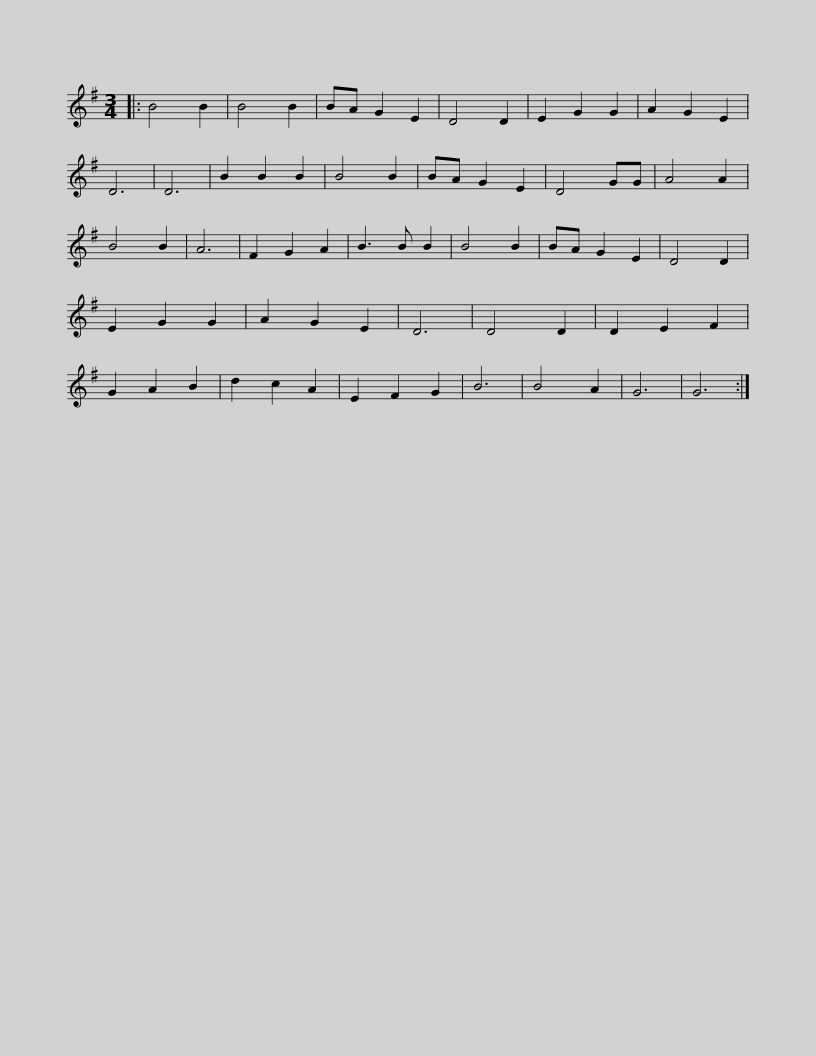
X:1
L:1/8
M:3/4
I:linebreak $
K:G
V:1 treble
V:1
|: B4 B2 | B4 B2 | BA G2 E2 | D4 D2 | E2 G2 G2 | %5
 A2 G2 E2 | D6 | D6 | B2 B2 B2 | B4 B2 | %10
 BA G2 E2 | D4 GG | A4 A2 | B4 B2 |$ A6 | %15
 F2 G2 A2 | B3 B B2 | B4 B2 | BA G2 E2 | D4 D2 | %20
 E2 G2 G2 | A2 G2 E2 | D6 | D4 D2 | D2 E2 F2 | %25
 G2 A2 B2 | d2 c2 A2 | E2 F2 G2 |$ B6 | B4 A2 | %30
 G6 | G6 :| %32
